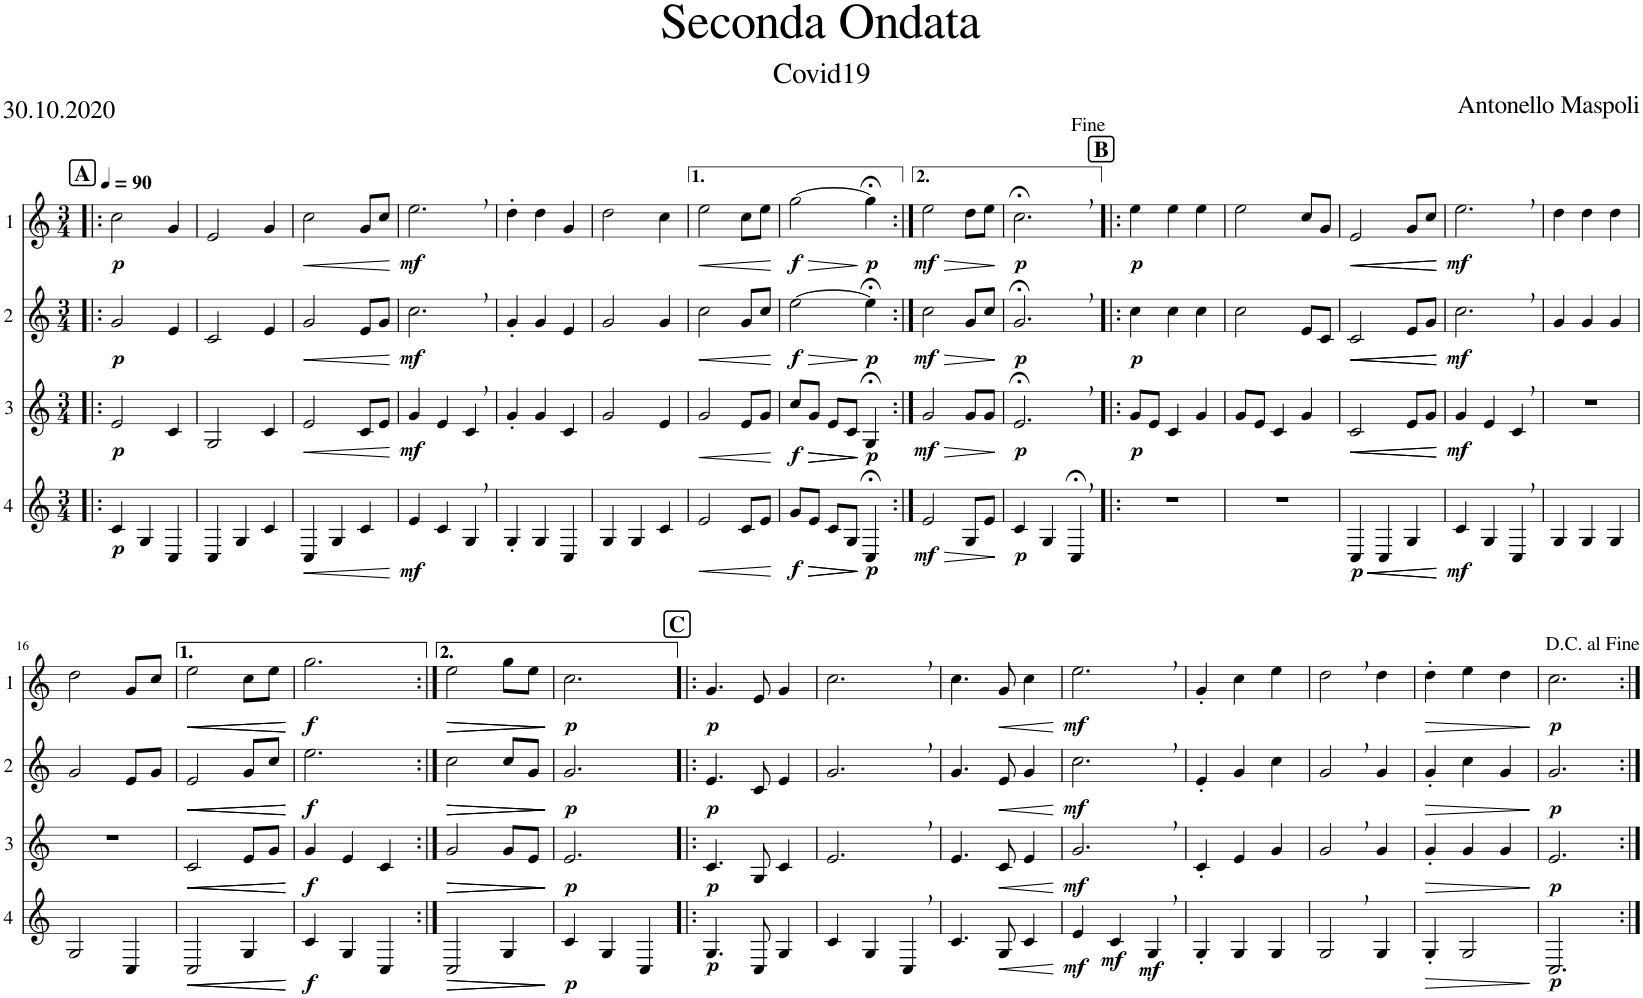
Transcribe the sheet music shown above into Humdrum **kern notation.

**kern	**dynam	**kern	**dynam	**kern	**dynam	**kern	**dynam
*part4	*part4	*part3	*part3	*part2	*part2	*part1	*part1
*staff4	*staff4	*staff3	*staff3	*staff2	*staff2	*staff1	*staff1
*I"4	*	*I"3	*	*I"2	*	*I"1	*
*clefG2	*	*clefG2	*	*clefG2	*	*clefG2	*
*Trd4c7	*	*Trd4c7	*	*Trd4c7	*	*Trd4c7	*
*k[]	*	*k[]	*	*k[]	*	*k[]	*
*M3/4	*	*M3/4	*	*M3/4	*	*M3/4	*
*MM90	*	*MM90	*	*MM90	*	*MM90	*
!!LO:REH:place=s1:a:B:cj:fs=14:t=A
=1!|:	=1!|:	=1!|:	=1!|:	=1!|:	=1!|:	=1!|:	=1!|:
!	!LO:DY:b	!	!LO:DY:b	!	!LO:DY:b	!	!LO:DY:b
4c/	p	2e/	p	2g/	p	2cc\	p
4G/	.	.	.	.	.	.	.
4C/	.	4c/	.	4e/	.	4g/	.
=2	=2	=2	=2	=2	=2	=2	=2
4C/	.	2G/	.	2c/	.	2e/	.
4G/	.	.	.	.	.	.	.
4c/	.	4c/	.	4e/	.	4g/	.
=3	=3	=3	=3	=3	=3	=3	=3
!	!LO:HP:b	!	!LO:HP:b	!	!LO:HP:b	!	!LO:HP:b
4C/	<	2e/	<	2g/	<	2cc\	<
4G/	.	.	.	.	.	.	.
4c/	.	8c/L	.	8e/L	.	8g/L	.
.	.	8e/J	.	8g/J	.	8cc/J	.
.	[	.	[	.	[	.	[
=4	=4	=4	=4	=4	=4	=4	=4
!	!LO:DY:b	!	!LO:DY:b	!	!LO:DY:b	!	!LO:DY:b
4e/	mf	4g/	mf	2.cc,\	mf	2.ee,\	mf
4c/	.	4e/	.	.	.	.	.
4G,/	.	4c,/	.	.	.	.	.
=5	=5	=5	=5	=5	=5	=5	=5
4G'/	.	4g'/	.	4g'/	.	4dd'\	.
4G/	.	4g/	.	4g/	.	4dd\	.
4C/	.	4c/	.	4e/	.	4g/	.
=6	=6	=6	=6	=6	=6	=6	=6
4G/	.	2g/	.	2g/	.	2dd\	.
4G/	.	.	.	.	.	.	.
4c/	.	4e/	.	4g/	.	4cc\	.
=7	=7	=7	=7	=7	=7	=7	=7
!	!LO:HP:b	!	!LO:HP:b	!	!LO:HP:b	!	!LO:HP:b
2e/	<	2g/	<	2cc\	<	2ee\	<
8c/L	.	8e/L	.	8g/L	.	8cc\L	.
8e/J	.	8g/J	.	8cc/J	.	8ee\J	.
.	[	.	[	.	[	.	[
=8	=8	=8	=8	=8	=8	=8	=8
!	!LO:HP:b	!	!LO:HP:b	!	!LO:HP:b	!	!LO:HP:b
!	!LO:DY:n=1:b	!	!LO:DY:n=1:b	!	!LO:DY:n=1:b	!	!LO:DY:n=1:b
8g/L	> f	8cc/L	> f	[2ee\	> f	[2gg\	> f
!	!LO:HP:b	!	!LO:HP:b	!	!	!	!
8e/J	>	8g/J	>	.	.	.	.
8c/L	.	8e/L	.	.	.	.	.
8G/J	.	8c/J	.	.	.	.	.
!	!LO:DY:n=2:b	!	!LO:DY:n=2:b	!	!LO:DY:n=2:b	!	!LO:DY:n=2:b
4C;</	] ] p	4G;</	] ] p	4ee;<\]	] p	4gg;<\]	] p
=9:|!	=9:|!	=9:|!	=9:|!	=9:|!	=9:|!	=9:|!	=9:|!
!	!LO:HP:b	!	!LO:HP:b	!	!LO:HP:b	!	!LO:HP:b
!	!LO:DY:n=1:b	!	!LO:DY:n=1:b	!	!LO:DY:n=1:b	!	!LO:DY:n=1:b
2e/	> mf	2g/	> mf	2cc\	> mf	2ee\	> mf
8G/L	.	8g/L	.	8g/L	.	8dd\L	.
8e/J	.	8g/J	.	8cc/J	.	8ee\J	.
.	]	.	]	.	]	.	]
=10	=10	=10	=10	=10	=10	=10	=10
!	!LO:DY:b	!	!LO:DY:b	!	!LO:DY:b	!	!LO:DY:b
4c/	p	2.e;<,/	p	2.g;<,/	p	2.cc;<,\	p
4G/	.	.	.	.	.	.	.
4C;<,/	.	.	.	.	.	.	.
!!LO:REH:place=s1:a:B:cj:fs=14:t=B
=11!|:	=11!|:	=11!|:	=11!|:	=11!|:	=11!|:	=11!|:	=11!|:
!	!	!	!LO:DY:b	!	!LO:DY:b	!	!LO:DY:b
2.r	.	8g/L	p	4cc\	p	4ee\	p
.	.	8e/J	.	.	.	.	.
.	.	4c/	.	4cc\	.	4ee\	.
.	.	4g/	.	4cc\	.	4ee\	.
=12	=12	=12	=12	=12	=12	=12	=12
2.r	.	8g/L	.	2cc\	.	2ee\	.
.	.	8e/J	.	.	.	.	.
.	.	4c/	.	.	.	.	.
.	.	4g/	.	8e/L	.	8cc/L	.
.	.	.	.	8c/J	.	8g/J	.
=13	=13	=13	=13	=13	=13	=13	=13
!	!LO:HP:b	!	!LO:HP:b	!	!LO:HP:b	!	!LO:HP:b
!	!LO:DY:n=1:b	!	!	!	!	!	!
4C/	< p	2c/	<	2c/	<	2e/	<
!	!LO:HP:b	!	!	!	!	!	!
4C/	<	.	.	.	.	.	.
!	!	!	!LO:HP:b	!	!LO:HP:b	!	!LO:HP:b
4G/	.	8e/L	<	8e/L	<	8g/L	<
.	.	8g/J	.	8g/J	.	8cc/J	.
.	[ [	.	[ [	.	[ [	.	[ [
=14	=14	=14	=14	=14	=14	=14	=14
!	!LO:DY:b	!	!LO:DY:b	!	!LO:DY:b	!	!LO:DY:b
4c/	mf	4g/	mf	2.cc,\	mf	2.ee,\	mf
4G/	.	4e/	.	.	.	.	.
4C,/	.	4c,/	.	.	.	.	.
=15	=15	=15	=15	=15	=15	=15	=15
4G/	.	2.r	.	4g/	.	4dd\	.
4G/	.	.	.	4g/	.	4dd\	.
4G/	.	.	.	4g/	.	4dd\	.
!!LO:LB:g=z
=16	=16	=16	=16	=16	=16	=16	=16
2G/	.	2.r	.	2g/	.	2dd\	.
4C/	.	.	.	8e/L	.	8g/L	.
.	.	.	.	8g/J	.	8cc/J	.
=17	=17	=17	=17	=17	=17	=17	=17
!	!LO:HP:b	!	!LO:HP:b	!	!LO:HP:b	!	!LO:HP:b
2C/	<	2c/	<	2e/	<	2ee\	<
!	!LO:HP:b	!	!LO:HP:b	!	!LO:HP:b	!	!LO:HP:b
4G/	<	8e/L	<	8g/L	<	8cc\L	<
.	.	8g/J	.	8cc/J	.	8ee\J	.
.	[ [	.	[ [	.	[ [	.	[ [
=18	=18	=18	=18	=18	=18	=18	=18
!	!LO:DY:b	!	!LO:DY:b	!	!LO:DY:b	!	!LO:DY:b
4c/	f	4g/	f	2.ee\	f	2.gg\	f
4G/	.	4e/	.	.	.	.	.
4C/	.	4c/	.	.	.	.	.
=19:|!	=19:|!	=19:|!	=19:|!	=19:|!	=19:|!	=19:|!	=19:|!
!	!LO:HP:b	!	!LO:HP:b	!	!LO:HP:b	!	!LO:HP:b
2C/	>	2g/	>	2cc\	>	2ee\	>
!	!LO:HP:b	!	!LO:HP:b	!	!LO:HP:b	!	!LO:HP:b
4G/	>	8g/L	>	8cc/L	>	8gg\L	>
.	.	8e/J	.	8g/J	.	8ee\J	.
.	] ]	.	] ]	.	] ]	.	] ]
=20	=20	=20	=20	=20	=20	=20	=20
!	!LO:DY:b	!	!LO:DY:b	!	!LO:DY:b	!	!LO:DY:b
4c/	p	2.e/	p	2.g/	p	2.cc\	p
4G/	.	.	.	.	.	.	.
4C/	.	.	.	.	.	.	.
!!LO:REH:place=s1:a:B:cj:fs=14:t=C
=21!|:	=21!|:	=21!|:	=21!|:	=21!|:	=21!|:	=21!|:	=21!|:
!	!LO:DY:b	!	!LO:DY:b	!	!LO:DY:b	!	!LO:DY:b
4.G/	p	4.c/	p	4.e/	p	4.g/	p
8C/	.	8G/	.	8c/	.	8e/	.
4G/	.	4c/	.	4e/	.	4g/	.
=22	=22	=22	=22	=22	=22	=22	=22
4c/	.	2.e,/	.	2.g,/	.	2.cc,\	.
4G/	.	.	.	.	.	.	.
4C,/	.	.	.	.	.	.	.
=23	=23	=23	=23	=23	=23	=23	=23
4.c/	.	4.e/	.	4.g/	.	4.cc\	.
!	!LO:HP:b	!	!LO:HP:b	!	!LO:HP:b	!	!LO:HP:b
8G/	<	8c/	<	8e/	<	8g/	<
4c/	.	4e/	.	4g/	.	4cc\	.
.	[	.	[	.	[	.	[
=24	=24	=24	=24	=24	=24	=24	=24
!	!LO:DY:b	!	!LO:DY:b	!	!LO:DY:b	!	!LO:DY:b
4e/	mf	2.g,/	mf	2.cc,\	mf	2.ee,\	mf
!	!LO:DY:b	!	!	!	!	!	!
4c/	mf	.	.	.	.	.	.
!	!LO:DY:b	!	!	!	!	!	!
4G,/	mf	.	.	.	.	.	.
=25	=25	=25	=25	=25	=25	=25	=25
4G'/	.	4c'/	.	4e'/	.	4g'/	.
4G/	.	4e/	.	4g/	.	4cc\	.
4G/	.	4g/	.	4cc\	.	4ee\	.
=26	=26	=26	=26	=26	=26	=26	=26
2G,/	.	2g,/	.	2g,/	.	2dd,\	.
4G/	.	4g/	.	4g/	.	4dd\	.
=27	=27	=27	=27	=27	=27	=27	=27
!	!LO:HP:b	!	!LO:HP:b	!	!LO:HP:b	!	!LO:HP:b
4G'/	>	4g'/	>	4g'/	>	4dd'\	>
2G/	.	4g/	.	4cc\	.	4ee\	.
.	.	4g/	.	4g/	.	4dd\	.
.	]	.	]	.	]	.	]
=28	=28	=28	=28	=28	=28	=28	=28
!	!LO:DY:b	!	!LO:DY:b	!	!LO:DY:b	!	!LO:DY:b
2.C/	p	2.e/	p	2.g/	p	2.cc\	p
=:|!	=:|!	=:|!	=:|!	=:|!	=:|!	=:|!	=:|!
*-	*-	*-	*-	*-	*-	*-	*-
